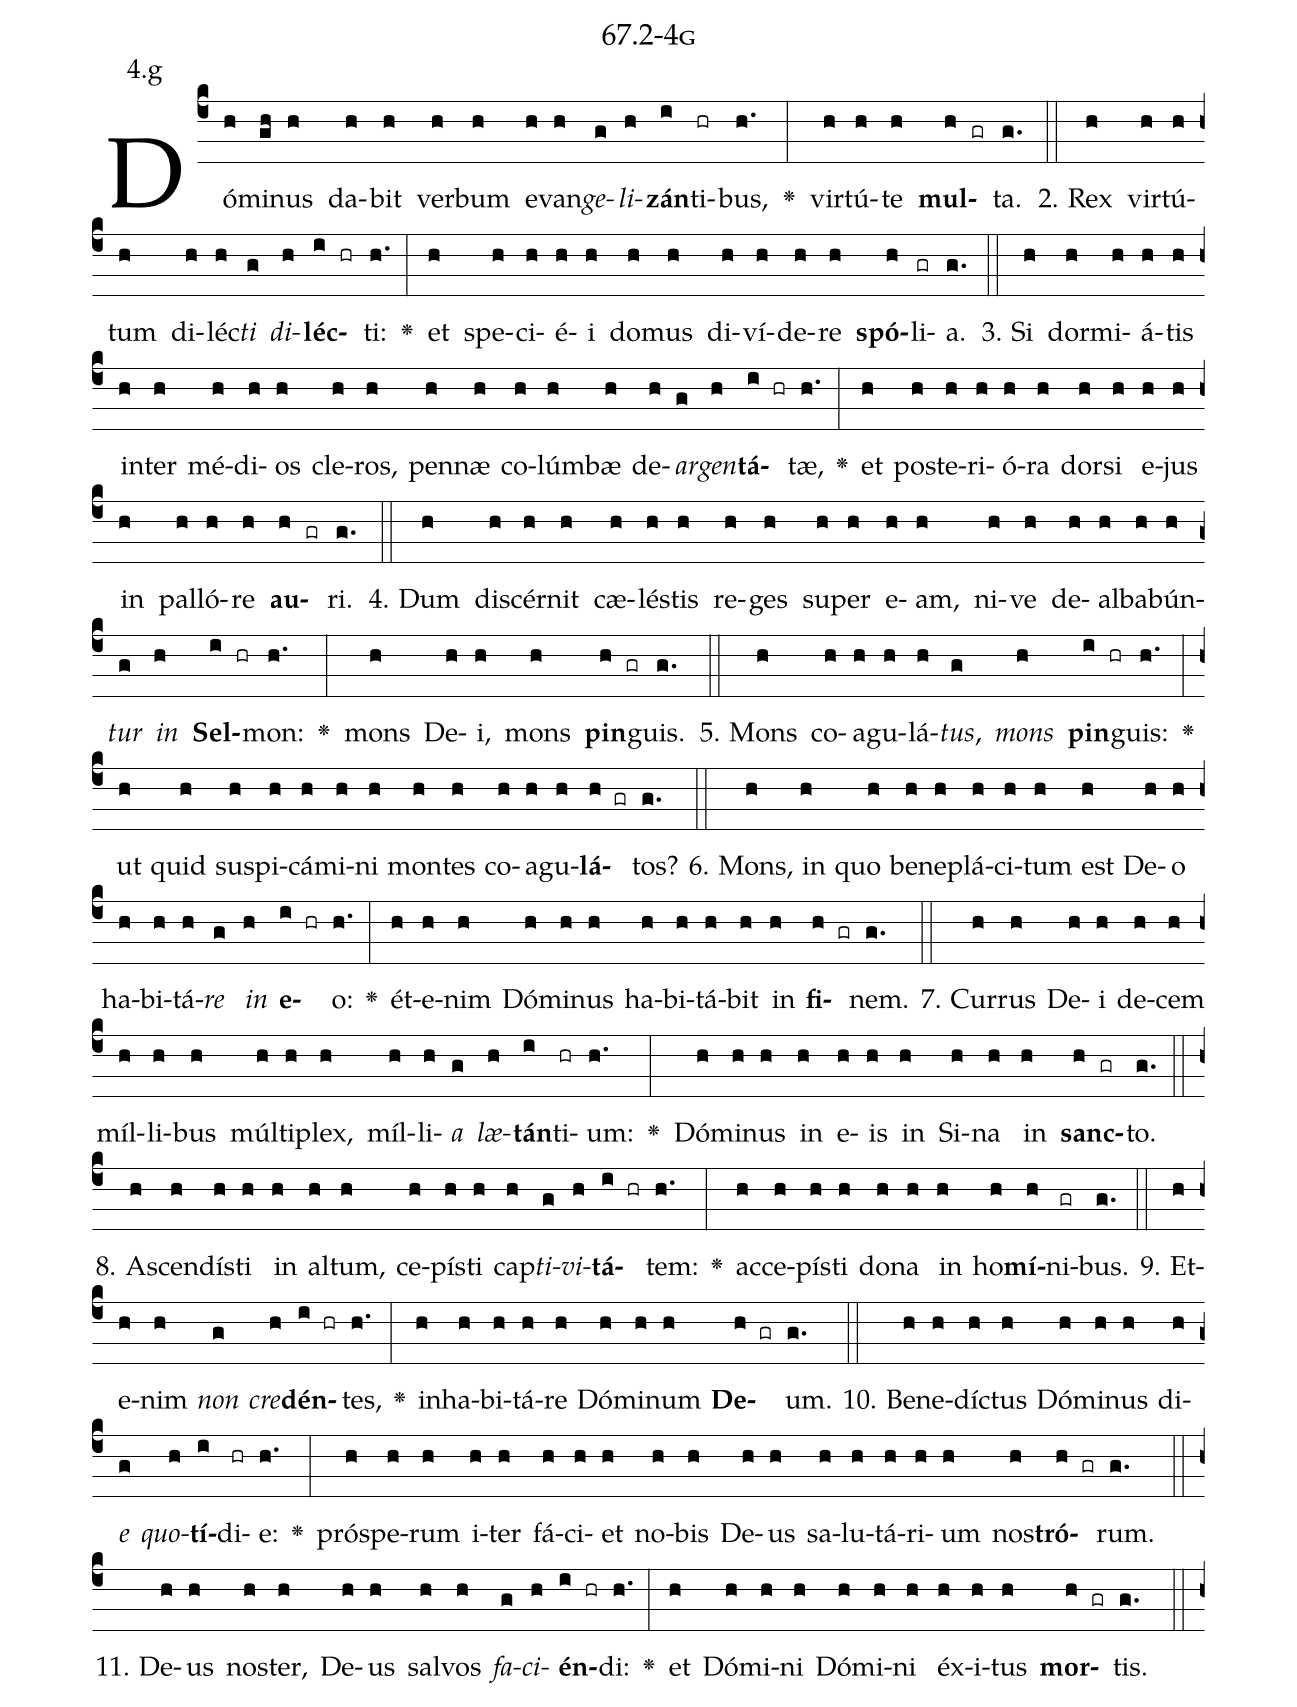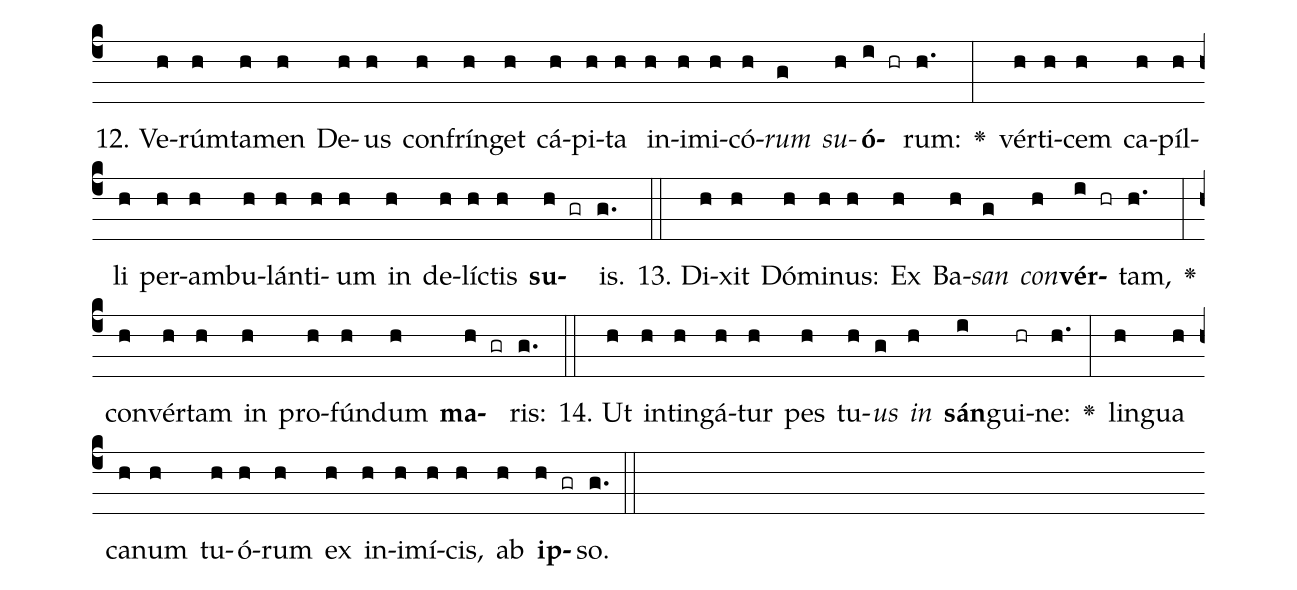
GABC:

name: 67.2-4g;
annotation: 4.g;
%%
(c4)Dó(h)mi(gh)nus(h) da(h)bit(h) ver(h)bum(h) e(h)van(h)<i>ge</i>(g)<i>li</i>(h)<b>zán</b>(i)ti(hr)bus,(h.) <v>\greheightstar</v>(:) vir(h)tú(h)te(h) <b>mul</b>(h gr)ta.(g.) (::)
2. Rex(h) vir(h)tú(h)tum(h) di(h)léc(h)<i>ti</i>(g) <i>di</i>(h)<b>léc</b>(i hr)ti:(h.) <v>\greheightstar</v>(:) et(h) spe(h)ci(h)é(h)i(h) do(h)mus(h) di(h)ví(h)de(h)re(h) <b>spó</b>(h)li(gr)a.(g.) (::)
3. Si(h) dor(h)mi(h)á(h)tis(h) in(h)ter(h) mé(h)di(h)os(h) cle(h)ros,(h) pen(h)næ(h) co(h)lúm(h)bæ(h) de(h)<i>ar</i>(g)<i>gen</i>(h)<b>tá</b>(i hr)tæ,(h.) <v>\greheightstar</v>(:) et(h) post(h)e(h)ri(h)ó(h)ra(h) dor(h)si(h) e(h)jus(h) in(h) pal(h)ló(h)re(h) <b>au</b>(h gr)ri.(g.) (::)
4. Dum(h) di(h)scér(h)nit(h) cæ(h)lés(h)tis(h) re(h)ges(h) su(h)per(h) e(h)am,(h) ni(h)ve(h) de(h)al(h)ba(h)bún(h)<i>tur</i>(g) <i>in</i>(h) <b>Sel</b>(i hr)mon:(h.) <v>\greheightstar</v>(:) mons(h) De(h)i,(h) mons(h) <b>pin</b>(h gr)guis.(g.) (::)
5. Mons(h) co(h)a(h)gu(h)lá(h)<i>tus</i>,(g) <i>mons</i>(h) <b>pin</b>(i hr)guis:(h.) <v>\greheightstar</v>(:) ut(h) quid(h) su(h)spi(h)cá(h)mi(h)ni(h) mon(h)tes(h) co(h)a(h)gu(h)<b>lá</b>(h gr)tos?(g.) (::)
6. Mons,(h) in(h) quo(h) be(h)ne(h)plá(h)ci(h)tum(h) est(h) De(h)o(h) ha(h)bi(h)tá(h)<i>re</i>(g) <i>in</i>(h) <b>e</b>(i hr)o:(h.) <v>\greheightstar</v>(:) ét(h)e(h)nim(h) Dó(h)mi(h)nus(h) ha(h)bi(h)tá(h)bit(h) in(h) <b>fi</b>(h gr)nem.(g.) (::)
7. Cur(h)rus(h) De(h)i(h) de(h)cem(h) míl(h)li(h)bus(h) múl(h)ti(h)plex,(h) míl(h)li(h)<i>a</i>(g) <i>læ</i>(h)<b>tán</b>(i)ti(hr)um:(h.) <v>\greheightstar</v>(:) Dó(h)mi(h)nus(h) in(h) e(h)is(h) in(h) Si(h)na(h) in(h) <b>sanc</b>(h gr)to.(g.) (::)
8. A(h)scen(h)dís(h)ti(h) in(h) al(h)tum,(h) ce(h)pís(h)ti(h) cap(h)<i>ti</i>(g)<i>vi</i>(h)<b>tá</b>(i hr)tem:(h.) <v>\greheightstar</v>(:) ac(h)ce(h)pís(h)ti(h) do(h)na(h) in(h) ho(h)<b>mí</b>(h)ni(gr)bus.(g.) (::)
9. Et(h)e(h)nim(h) <i>non</i>(g) <i>cre</i>(h)<b>dén</b>(i hr)tes,(h.) <v>\greheightstar</v>(:) in(h)ha(h)bi(h)tá(h)re(h) Dó(h)mi(h)num(h) <b>De</b>(h gr)um.(g.) (::)
10. Be(h)ne(h)díc(h)tus(h) Dó(h)mi(h)nus(h) di(h)<i>e</i>(g) <i>quo</i>(h)<b>tí</b>(i)di(hr)e:(h.) <v>\greheightstar</v>(:) pró(h)spe(h)rum(h) i(h)ter(h) fá(h)ci(h)et(h) no(h)bis(h) De(h)us(h) sa(h)lu(h)tá(h)ri(h)um(h) nos(h)<b>tró</b>(h gr)rum.(g.) (::)
11. De(h)us(h) nos(h)ter,(h) De(h)us(h) sal(h)vos(h) <i>fa</i>(g)<i>ci</i>(h)<b>én</b>(i hr)di:(h.) <v>\greheightstar</v>(:) et(h) Dó(h)mi(h)ni(h) Dó(h)mi(h)ni(h) éx(h)i(h)tus(h) <b>mor</b>(h gr)tis.(g.) (::)
12. Ve(h)rúm(h)ta(h)men(h) De(h)us(h) con(h)frín(h)get(h) cá(h)pi(h)ta(h) in(h)i(h)mi(h)có(h)<i>rum</i>(g) <i>su</i>(h)<b>ó</b>(i hr)rum:(h.) <v>\greheightstar</v>(:) vér(h)ti(h)cem(h) ca(h)píl(h)li(h) per(h)am(h)bu(h)lán(h)ti(h)um(h) in(h) de(h)líc(h)tis(h) <b>su</b>(h gr)is.(g.) (::)
13. Di(h)xit(h) Dó(h)mi(h)nus:(h) Ex(h) Ba(h)<i>san</i>(g) <i>con</i>(h)<b>vér</b>(i hr)tam,(h.) <v>\greheightstar</v>(:) con(h)vér(h)tam(h) in(h) pro(h)fún(h)dum(h) <b>ma</b>(h gr)ris:(g.) (::)
14. Ut(h) in(h)tin(h)gá(h)tur(h) pes(h) tu(h)<i>us</i>(g) <i>in</i>(h) <b>sán</b>(i)gui(hr)ne:(h.) <v>\greheightstar</v>(:) lin(h)gua(h) ca(h)num(h) tu(h)ó(h)rum(h) ex(h) in(h)i(h)mí(h)cis,(h) ab(h) <b>ip</b>(h gr)so.(g.) (::)
